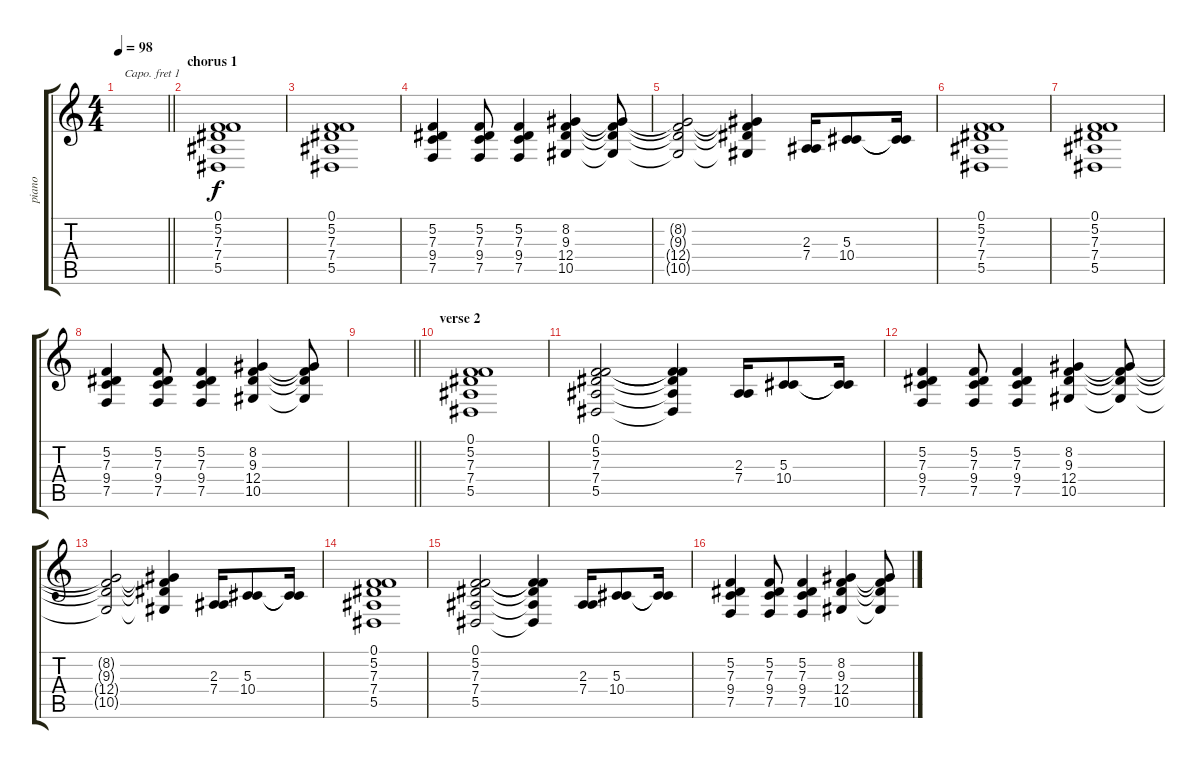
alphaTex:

\track ("piano" "piano") {instrument acousticgrandpiano}
\staff {score tabs}
\capo 1
\tuning (E4 B3 G3 D3 A2 E2) {hide}
\ts (4 4)
\tempo 98
\clef g2
\barLineRight lightlight
\ks c
|
\section ("" "chorus 1")
(0.1 5.2 7.3 7.4 5.5).1 |
(0.1 5.2 7.3 7.4 5.5).1 |
(5.2 7.3 9.4 7.5).4 (5.2 7.3 9.4 7.5).8 (5.2 7.3 9.4 7.5).4 (8.2 9.3 12.4 10.5).4 (8.2{t} 9.3{t} 12.4{t} 10.5{t}).8 |
(8.2{t} 9.3{t} 12.4{t} 10.5{t}).2 (8.2{t} 9.3{t} 12.4{t} 10.5{t}).4 (2.3 7.4).16 (5.3 10.4).8 (5.3{t} 10.4{t}).16 |
(0.1 5.2 7.3 7.4 5.5).1 |
(0.1 5.2 7.3 7.4 5.5).1 |
(5.2 7.3 9.4 7.5).4 (5.2 7.3 9.4 7.5).8 (5.2 7.3 9.4 7.5).4 (8.2 9.3 12.4 10.5).4 (8.2{t} 9.3{t} 12.4{t} 10.5{t}).8 |
\barLineRight lightlight
|
\section ("" "verse 2")
(0.1 5.2 7.3 7.4 5.5).1 |
(0.1 5.2 7.3 7.4 5.5).2 (0.1{t} 5.2{t} 7.3{t} 7.4{t} 5.5{t}).4 (2.3 7.4).16 (5.3 10.4).8 (5.3{t} 10.4{t}).16 |
(5.2 7.3 9.4 7.5).4 (5.2 7.3 9.4 7.5).8 (5.2 7.3 9.4 7.5).4 (8.2 9.3 12.4 10.5).4 (8.2{t} 9.3{t} 12.4{t} 10.5{t}).8 |
(8.2{t} 9.3{t} 12.4{t} 10.5{t}).2 (8.2{t} 9.3{t} 12.4{t} 10.5{t}).4 (2.3 7.4).16 (5.3 10.4).8 (5.3{t} 10.4{t}).16 |
(0.1 5.2 7.3 7.4 5.5).1 |
(0.1 5.2 7.3 7.4 5.5).2 (0.1{t} 5.2{t} 7.3{t} 7.4{t} 5.5{t}).4 (2.3 7.4).16 (5.3 10.4).8 (5.3{t} 10.4{t}).16 |
(5.2 7.3 9.4 7.5).4 (5.2 7.3 9.4 7.5).8 (5.2 7.3 9.4 7.5).4 (8.2 9.3 12.4 10.5).4 (8.2{t} 9.3{t} 12.4{t} 10.5{t}).8
